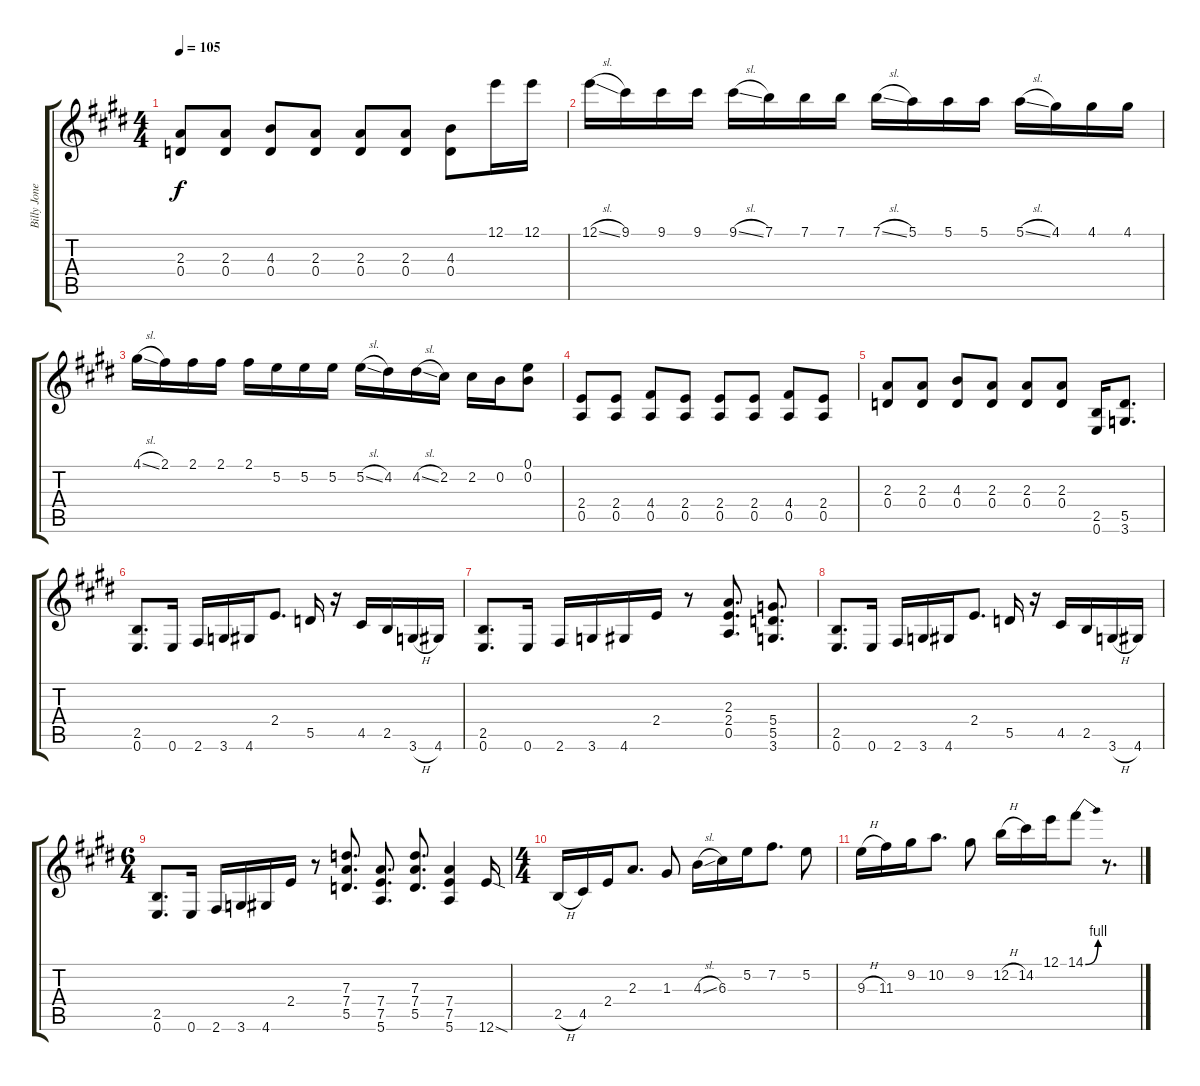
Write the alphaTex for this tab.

\track ("Billy Jones Guitar" "Billy Jone") {instrument overdrivenguitar}
\staff {score tabs}
\tuning (E4 B3 G3 D3 A2 E2) {hide}
\ts (4 4)
\tempo 105
\clef g2
\ks e
(2.3 0.4).8{dy f} (2.3 0.4).8 (4.3 0.4).8 (2.3 0.4).8 (2.3 0.4).8 (2.3 0.4).8 (4.3 0.4).8 12.1.16{volume 16} 12.1.16 |
12.1{sl}.16 9.1.16 9.1.16 9.1.16 9.1{sl}.16 7.1.16 7.1.16 7.1.16 7.1{sl}.16 5.1.16 5.1.16 5.1.16 5.1{sl}.16 4.1.16 4.1.16 4.1.16 |
4.1{sl}.16 2.1.16 2.1.16 2.1.16 2.1.16 5.2.16 5.2.16 5.2.16 5.2{sl}.16 4.2.16 4.2{sl}.16 2.2.16 2.2.16 0.2.16 (0.1 0.2).8 |
(2.4 0.5).8{volume 11 balance 8 instrument overdrivenguitar} (2.4 0.5).8 (4.4 0.5).8 (2.4 0.5).8 (2.4 0.5).8 (2.4 0.5).8 (4.4 0.5).8 (2.4 0.5).8 |
(2.3 0.4).8 (2.3 0.4).8 (4.3 0.4).8 (2.3 0.4).8 (2.3 0.4).8 (2.3 0.4).8 (2.5 0.6).16 (5.5 3.6).8{d} |
(2.5 0.6).8{d} 0.6.16 2.6.16 3.6.16 4.6.16 2.4.8{d} 5.5.16 r.16 4.5.16 2.5.16 3.6{h}.16 4.6.16 |
(2.5 0.6).8{d} 0.6.16 2.6.16 3.6.16 4.6.16 2.4.16 r.8 (2.3 2.4 0.5).8{d} (5.4 5.5 3.6).8{d} |
(2.5 0.6).8{d} 0.6.16 2.6.16 3.6.16 4.6.16 2.4.8{d} 5.5.16 r.16 4.5.16 2.5.16 3.6{h}.16 4.6.16 |
\ts (6 4)
(2.5 0.6).8{d} 0.6.16 2.6.16 3.6.16 4.6.16 2.4.16 r.8 (7.3 7.4 5.5).8{d} (7.4 7.5 5.6).8{d} (7.3 7.4 5.5).8{d} (7.4 7.5 5.6).4 12.6{sod}.16 |
\ts (4 4)
2.5{h}.16 4.5.16 2.4.16 2.3.8{d} 1.3.8 4.3{sl}.16 6.3.16 5.2.16 7.2.8{d} 5.2.8 |
9.3{h}.16 11.3.16 9.2.16 10.2.8{d} 9.2.8 12.2{h}.16 14.2.16 12.1.16 14.1{be (bend 0 0 60 4)}.8 r.8{d}
